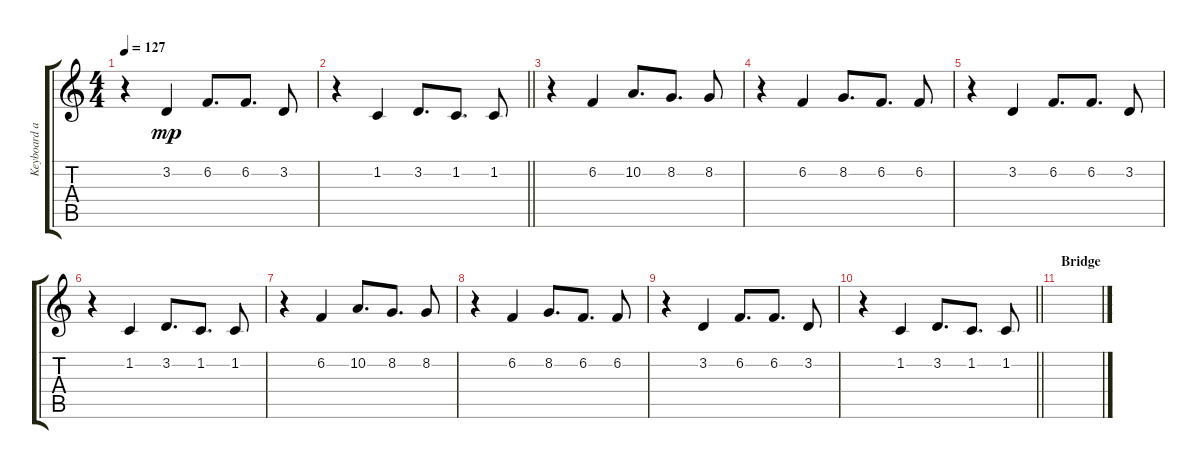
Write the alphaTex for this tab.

\track ("Keyboard and" "Keyboard a") {instrument celesta}
\staff {score tabs}
\tuning (E4 B3 G3 D3 A2 E2) {hide}
\ts (4 4)
\tempo 127
\clef g2
\ks c
r.4{dy mp} 3.2.4 6.2.8{d} 6.2.8{d} 3.2.8 |
\barLineRight lightlight
r.4 1.2.4 3.2.8{d} 1.2.8{d} 1.2.8 |
r.4 6.2.4 10.2.8{d} 8.2.8{d} 8.2.8 |
r.4 6.2.4 8.2.8{d} 6.2.8{d} 6.2.8 |
r.4 3.2.4 6.2.8{d} 6.2.8{d} 3.2.8 |
r.4 1.2.4 3.2.8{d} 1.2.8{d} 1.2.8 |
r.4 6.2.4 10.2.8{d} 8.2.8{d} 8.2.8 |
r.4 6.2.4 8.2.8{d} 6.2.8{d} 6.2.8 |
r.4 3.2.4 6.2.8{d} 6.2.8{d} 3.2.8 |
\barLineRight lightlight
r.4 1.2.4 3.2.8{d} 1.2.8{d} 1.2.8 |
\section ("" "Bridge")
